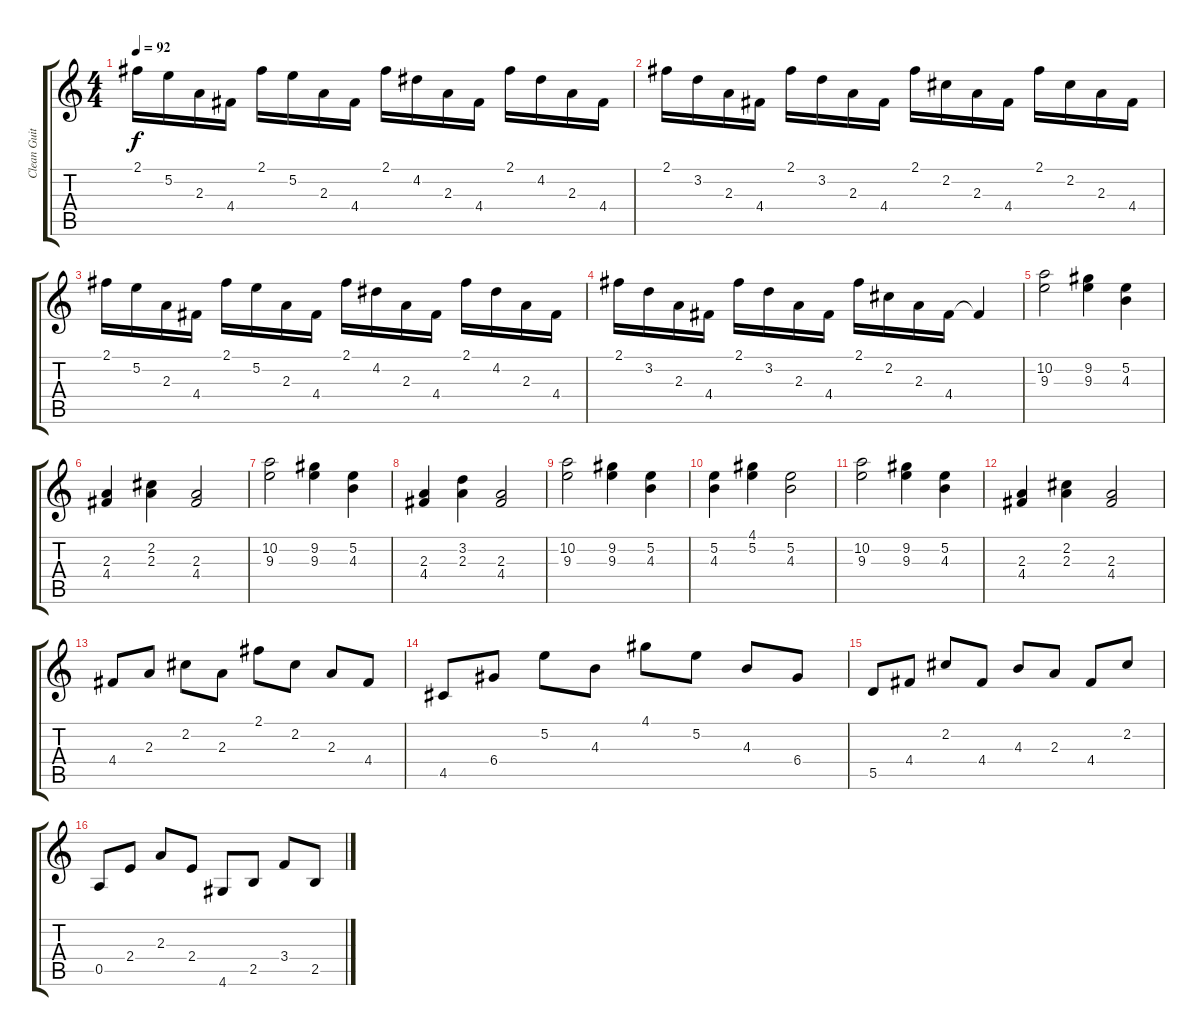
\track ("Clean Guitar" "Clean Guit") {instrument acousticguitarsteel}
\staff {score tabs}
\tuning (E4 B3 G3 D3 A2 E2) {hide}
\ts (4 4)
\tempo 92
\clef g2
\ks c
2.1.16{dy f instrument acousticguitarsteel} 5.2.16 2.3.16 4.4.16 2.1.16 5.2.16 2.3.16 4.4.16 2.1.16 4.2.16 2.3.16 4.4.16 2.1.16 4.2.16 2.3.16 4.4.16 |
2.1.16 3.2.16 2.3.16 4.4.16 2.1.16 3.2.16 2.3.16 4.4.16 2.1.16 2.2.16 2.3.16 4.4.16 2.1.16 2.2.16 2.3.16 4.4.16 |
2.1.16 5.2.16 2.3.16 4.4.16 2.1.16 5.2.16 2.3.16 4.4.16 2.1.16 4.2.16 2.3.16 4.4.16 2.1.16 4.2.16 2.3.16 4.4.16 |
2.1.16 3.2.16 2.3.16 4.4.16 2.1.16 3.2.16 2.3.16 4.4.16 2.1.16 2.2.16 2.3.16 4.4.16 4.4{t}.4 |
(10.2 9.3).2 (9.2 9.3).4 (5.2 4.3).4 |
(2.3 4.4).4 (2.2 2.3).4 (2.3 4.4).2 |
(10.2 9.3).2 (9.2 9.3).4 (5.2 4.3).4 |
(2.3 4.4).4 (3.2 2.3).4 (2.3 4.4).2 |
(10.2 9.3).2 (9.2 9.3).4 (5.2 4.3).4 |
(5.2 4.3).4 (4.1 5.2).4 (5.2 4.3).2 |
(10.2 9.3).2 (9.2 9.3).4 (5.2 4.3).4 |
(2.3 4.4).4 (2.2 2.3).4 (2.3 4.4).2 |
4.4.8 2.3.8 2.2.8 2.3.8 2.1.8 2.2.8 2.3.8 4.4.8 |
4.5.8 6.4.8 5.2.8 4.3.8 4.1.8 5.2.8 4.3.8 6.4.8 |
5.5.8 4.4.8 2.2.8 4.4.8 4.3.8 2.3.8 4.4.8 2.2.8 |
0.5.8 2.4.8 2.3.8 2.4.8 4.6.8 2.5.8 3.4.8 2.5.8
